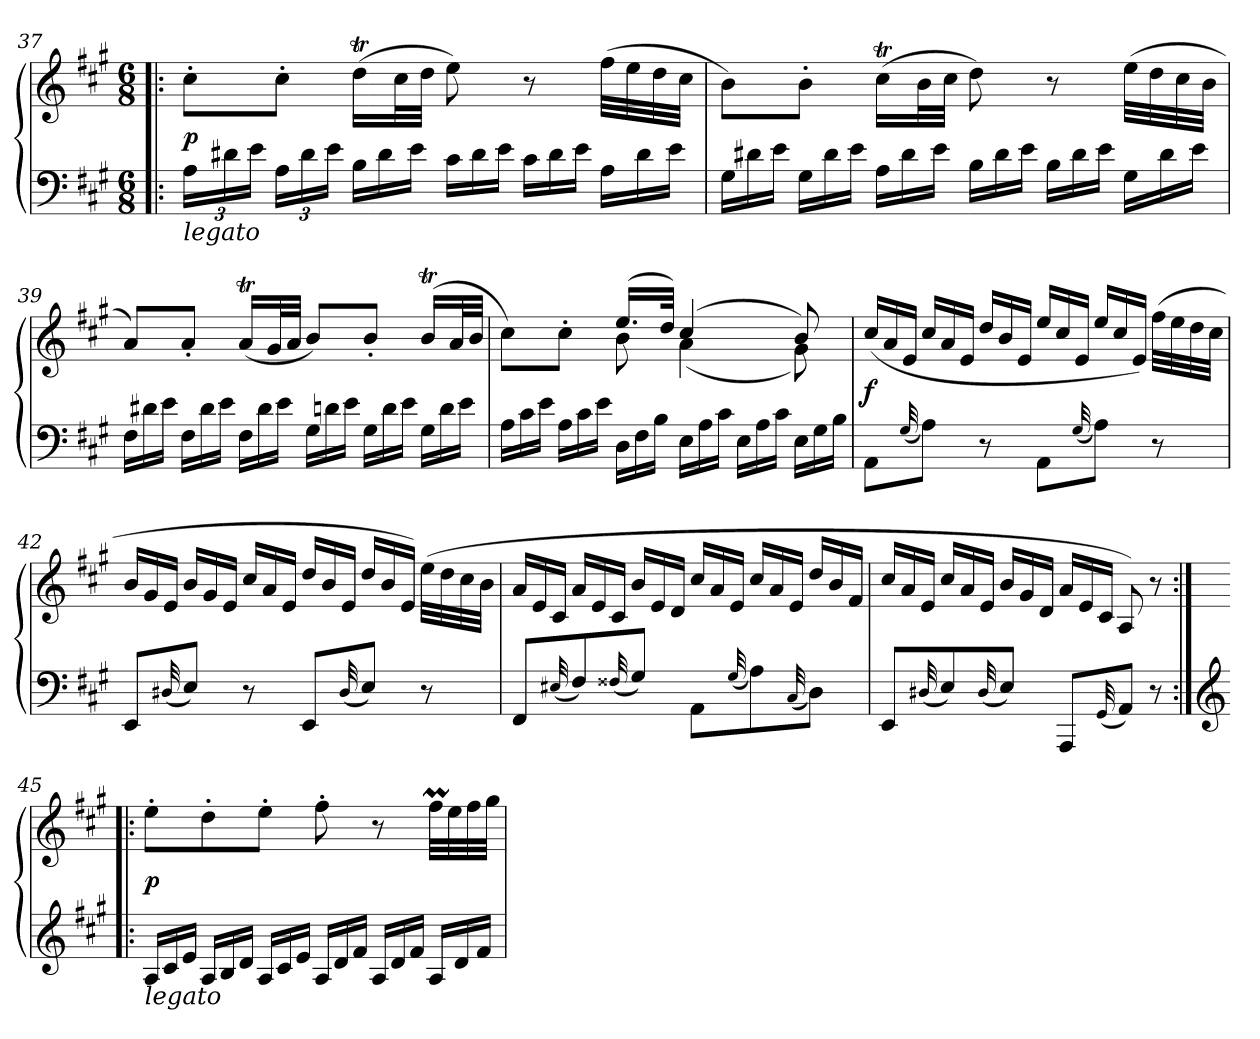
**kern	**kern	**dynam
*part1	*part1	*part1
*staff2	*staff1	*staff1/2
*clefF4	*clefG2	*
*k[f#c#g#]	*k[f#c#g#]	*
*A:	*A:	*
*M6/8	*M6/8	*
*MM72	*MM72	*
=37!|:	=37!|:	=37!|:
!LO:TX:b:i:t=legato	!	!
24ALL	8cc#'L	p
24d#X	.	.
24eJJ	.	.
24ALL	8cc#'J	.
24d#	.	.
24eJJ	.	.
*Xtuplet	*	*
24BLL	(16ddTLL	.
24d#	.	.
.	32cc#L	.
24eJJ	.	.
.	32ddJJJ	.
24c#LL	8ee)	.
24d#	.	.
24eJJ	.	.
24c#LL	8r	.
24d#	.	.
24eJJ	.	.
24ALL	(32ff#LLL	.
.	32ee	.
24d#	.	.
.	32dd	.
24eJJ	.	.
.	32cc#JJJ	.
=38	=38	=38
24G#LL	8bL)	.
24d#X	.	.
24eJJ	.	.
24G#LL	8b'J	.
24d#	.	.
24eJJ	.	.
24ALL	(16cc#tLL	.
24d#	.	.
.	32bL	.
24eJJ	.	.
.	32cc#JJJ	.
24BLL	8dd)	.
24d#	.	.
24eJJ	.	.
24BLL	8r	.
24d#	.	.
24eJJ	.	.
24G#LL	(>32eeLLL	.
.	32dd	.
24d#	.	.
.	32cc#	.
24eJJ	.	.
.	32bJJJ	.
=39	=39	=39
24F#LL	8aL)	.
24d#X	.	.
24eJJ	.	.
24F#LL	8a'J	.
24d#	.	.
24eJJ	.	.
24F#LL	(16aTLL	.
24d#	.	.
.	32g#L	.
24eJJ	.	.
.	32aJJJ	.
24G#LL	8b/L)	.
24dn	.	.
24eJJ	.	.
24G#LL	8b'/J	.
24d	.	.
24eJJ	.	.
24G#LL	(>16bTLL	.
24d	.	.
.	32aL	.
24eJJ	.	.
.	32bJJJ	.
=40	=40	=40
*	*^	*
24ALL	8cc#L)	4ryy	.
24c#	.	.	.
24eJJ	.	.	.
24ALL	8cc#'>J	.	.
24c#	.	.	.
24eJJ	.	.	.
24DLL	(16.eeLL	8b	.
24F#	.	.	.
24BJJ	.	.	.
.	32ddJJk)	.	.
24ELL	(4cc#	(4a	.
24A	.	.	.
24c#JJ	.	.	.
24ELL	.	.	.
24A	.	.	.
24c#JJ	.	.	.
24ELL	8b)	8g#)	.
24G#	.	.	.
24BJJ	.	.	.
*	*v	*v	*
=41	=41	=41
*	*Xtuplet	*
8AAL	(24cc#LL	f
.	24a	.
.	24eJJ	.
(32qqG#/	.	.
8AJ)	24cc#LL	.
.	24a	.
.	24eJJ	.
8r	24ddLL	.
.	24b	.
.	24eJJ	.
8AAL	24ee/LL	.
.	24cc#/	.
.	24e/JJ	.
(32qqG#/	.	.
8AJ)	24ee/LL	.
.	24cc#/	.
.	24e/JJ)	.
8r	(>32ff#LLL	.
.	32ee	.
.	32dd	.
.	32cc#JJJ	.
=42	=42	=42
8EEL	24bLL	.
.	24g#	.
.	24eJJ	.
(32qqD#X/	.	.
8EJ)	24bLL	.
.	24g#	.
.	24eJJ	.
8r	24cc#LL	.
.	24a	.
.	24eJJ	.
8EEL	24ddLL	.
.	24b	.
.	24eJJ	.
(32qqD#/	.	.
8EJ)	24ddLL	.
.	24b	.
.	24eJJ)	.
8r	(32eeLLL	.
.	32dd	.
.	32cc#	.
.	32bJJJ	.
=43	=43	=43
8FF#/L	24aLL	.
.	24e	.
.	24c#JJ	.
(32qqE#X/	.	.
8F#/)	24aLL	.
.	24e	.
.	24c#JJ	.
(32qqF##X/	.	.
8G#/J)	24bLL	.
.	24e	.
.	24dJJ	.
8AAL	24cc#LL	.
.	24a	.
.	24eJJ	.
(32qqG#/	.	.
8A)	24cc#LL	.
.	24a	.
.	24eJJ	.
(32qqC#/	.	.
8DJ)	24ddLL	.
.	24b	.
.	24f#JJ	.
=44	=44	=44
8EEL	24cc#LL	.
.	24a	.
.	24eJJ	.
(32qqD#X/	.	.
8E)	24cc#LL	.
.	24a	.
.	24eJJ	.
(32qqD#/	.	.
8EJ)	24bLL	.
.	24g#	.
.	24dJJ	.
8AAAL	24aLL	.
.	24e	.
.	24c#JJ	.
(32qqGG#/	.	.
8AAJ)	8A)	.
8r	8r	.
=45:|!|:	=45:|!|:	=45:|!|:
*clefG2	*	*
!LO:TX:b:i:t=legato	!	!
24ALL	8ee'L	p
24c#	.	.
24eJJ	.	.
24ALL	8dd'	.
24B	.	.
24dJJ	.	.
24ALL	8ee'J	.
24c#	.	.
24eJJ	.	.
24ALL	8ff#'	.
24d	.	.
24f#JJ	.	.
24ALL	8r	.
24d	.	.
24f#JJ	.	.
24ALL	32ff#MLLL	.
.	32ee	.
24d	.	.
.	32ff#	.
24f#JJ	.	.
.	32gg#JJJ	.
=	=	=
*-	*-	*-
